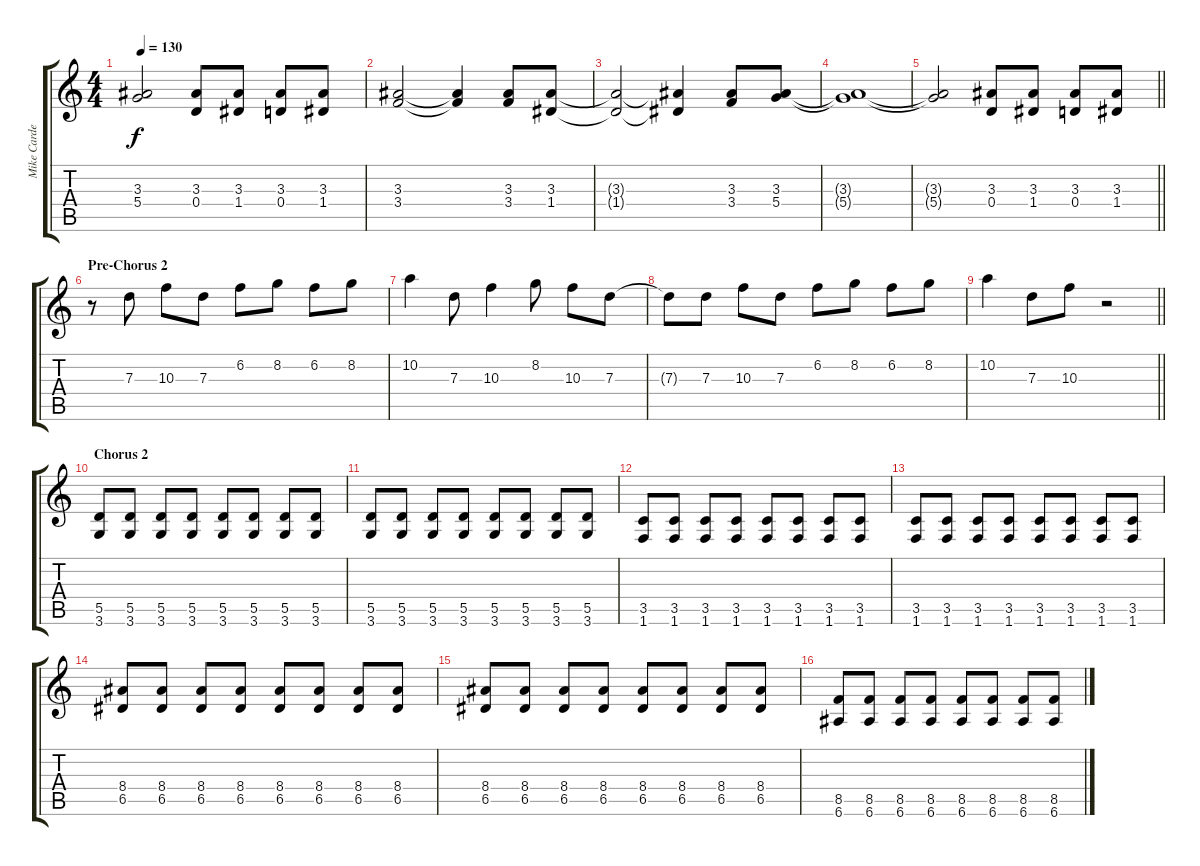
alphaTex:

\track ("Mike Carden (Guitar 1)" "Mike Carde") {instrument electricguitarclean}
\staff {score tabs}
\tuning (E4 B3 G3 D3 A2 E2) {hide}
\ts (4 4)
\tempo 130
\clef g2
\ks c
(3.3{t} 5.4{t}).2{dy f} (3.3 0.4).8 (3.3 1.4).8 (3.3 0.4).8 (3.3 1.4).8 |
(3.3 3.4).2 (3.3{t} 3.4{t}).4 (3.3 3.4).8 (3.3 1.4).8 |
(3.3{t} 1.4{t}).2 (3.3{t} 1.4{t}).4 (3.3 3.4).8 (3.3 5.4).8 |
(3.3{t} 5.4{t}).1 |
\barLineRight lightlight
(3.3{t} 5.4{t}).2 (3.3 0.4).8 (3.3 1.4).8 (3.3 0.4).8 (3.3 1.4).8 |
\section ("" "Pre-Chorus 2")
r.8 7.3.8 10.3.8 7.3.8 6.2.8 8.2.8 6.2.8 8.2.8 |
10.2.4 7.3.8 10.3.4 8.2.8 10.3.8 7.3.8 |
7.3{t}.8 7.3.8 10.3.8 7.3.8 6.2.8 8.2.8 6.2.8 8.2.8 |
\barLineRight lightlight
10.2.4 7.3.8 10.3.8 r.2 |
\section ("" "Chorus 2")
(5.5 3.6).8{instrument overdrivenguitar} (5.5 3.6).8 (5.5 3.6).8 (5.5 3.6).8 (5.5 3.6).8 (5.5 3.6).8 (5.5 3.6).8 (5.5 3.6).8 |
(5.5 3.6).8 (5.5 3.6).8 (5.5 3.6).8 (5.5 3.6).8 (5.5 3.6).8 (5.5 3.6).8 (5.5 3.6).8 (5.5 3.6).8 |
(3.5 1.6).8 (3.5 1.6).8 (3.5 1.6).8 (3.5 1.6).8 (3.5 1.6).8 (3.5 1.6).8 (3.5 1.6).8 (3.5 1.6).8 |
(3.5 1.6).8 (3.5 1.6).8 (3.5 1.6).8 (3.5 1.6).8 (3.5 1.6).8 (3.5 1.6).8 (3.5 1.6).8 (3.5 1.6).8 |
(8.4 6.5).8 (8.4 6.5).8 (8.4 6.5).8 (8.4 6.5).8 (8.4 6.5).8 (8.4 6.5).8 (8.4 6.5).8 (8.4 6.5).8 |
(8.4 6.5).8 (8.4 6.5).8 (8.4 6.5).8 (8.4 6.5).8 (8.4 6.5).8 (8.4 6.5).8 (8.4 6.5).8 (8.4 6.5).8 |
(8.5 6.6).8 (8.5 6.6).8 (8.5 6.6).8 (8.5 6.6).8 (8.5 6.6).8 (8.5 6.6).8 (8.5 6.6).8 (8.5 6.6).8
